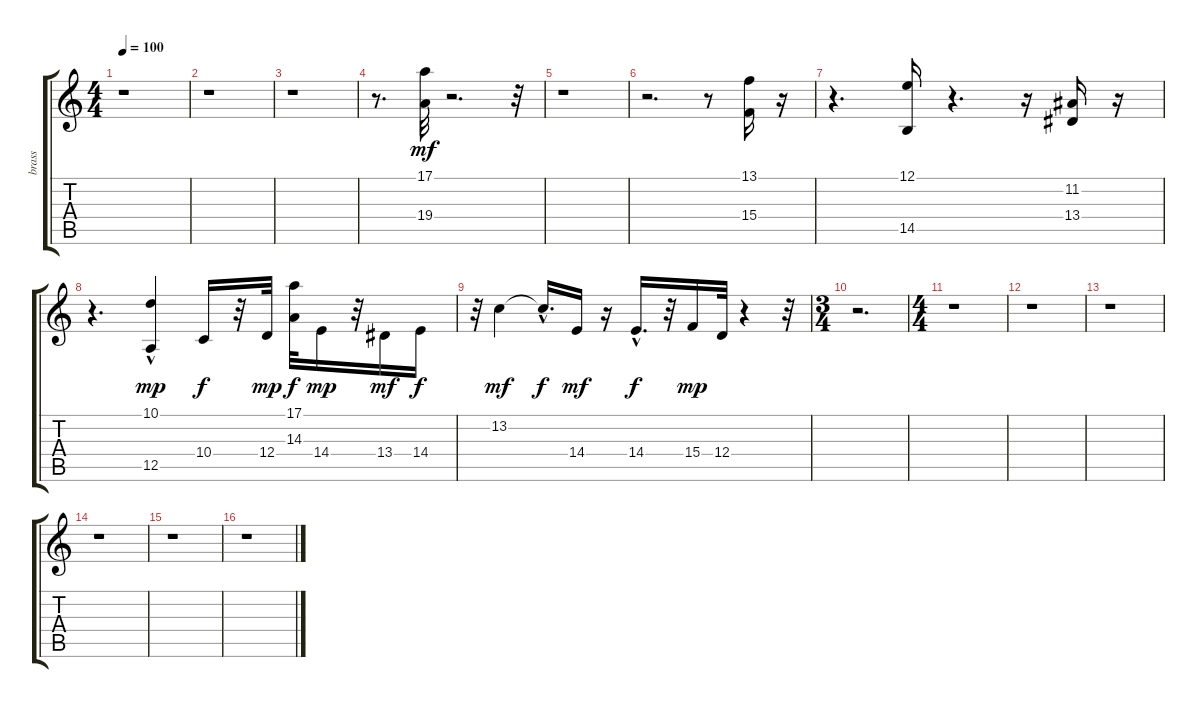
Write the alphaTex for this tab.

\track ("brass" "brass") {instrument brasssection}
\staff {score tabs}
\tuning (E4 B3 G3 D3 A2 E2) {hide}
\ts (4 4)
\tempo 100
\clef g2
\ks c
r.1{dy f} |
r.1 |
r.1 |
r.8{d} (17.1 19.4).32{dy mf} r.2{d} r.32 |
r.1 |
r.2{d} r.8 (13.1 15.4).16 r.16 |
r.4{d} (12.1 14.5).16 r.4{d} r.16 (11.2 13.4).16 r.16 |
r.4{d} (10.1{hac} 12.5).4{dy mp} 10.4.16{dy f} r.32 12.4.32{dy mp} (17.1 14.3).32{dy f} 14.4.16{dy mp} r.32 13.4.16{dy mf} 14.4.16{dy f} |
r.32 13.2.4{dy mf} 13.2{hac t}.16{d dy f} 14.4.16{dy mf} r.16 14.4{hac}.16{d dy f} r.32 15.4.16{dy mp} 12.4.32 r.4 r.32 |
\ts (3 4)
r.2{d} |
\ts (4 4)
r.1 |
r.1 |
r.1 |
r.1 |
r.1 |
r.1
